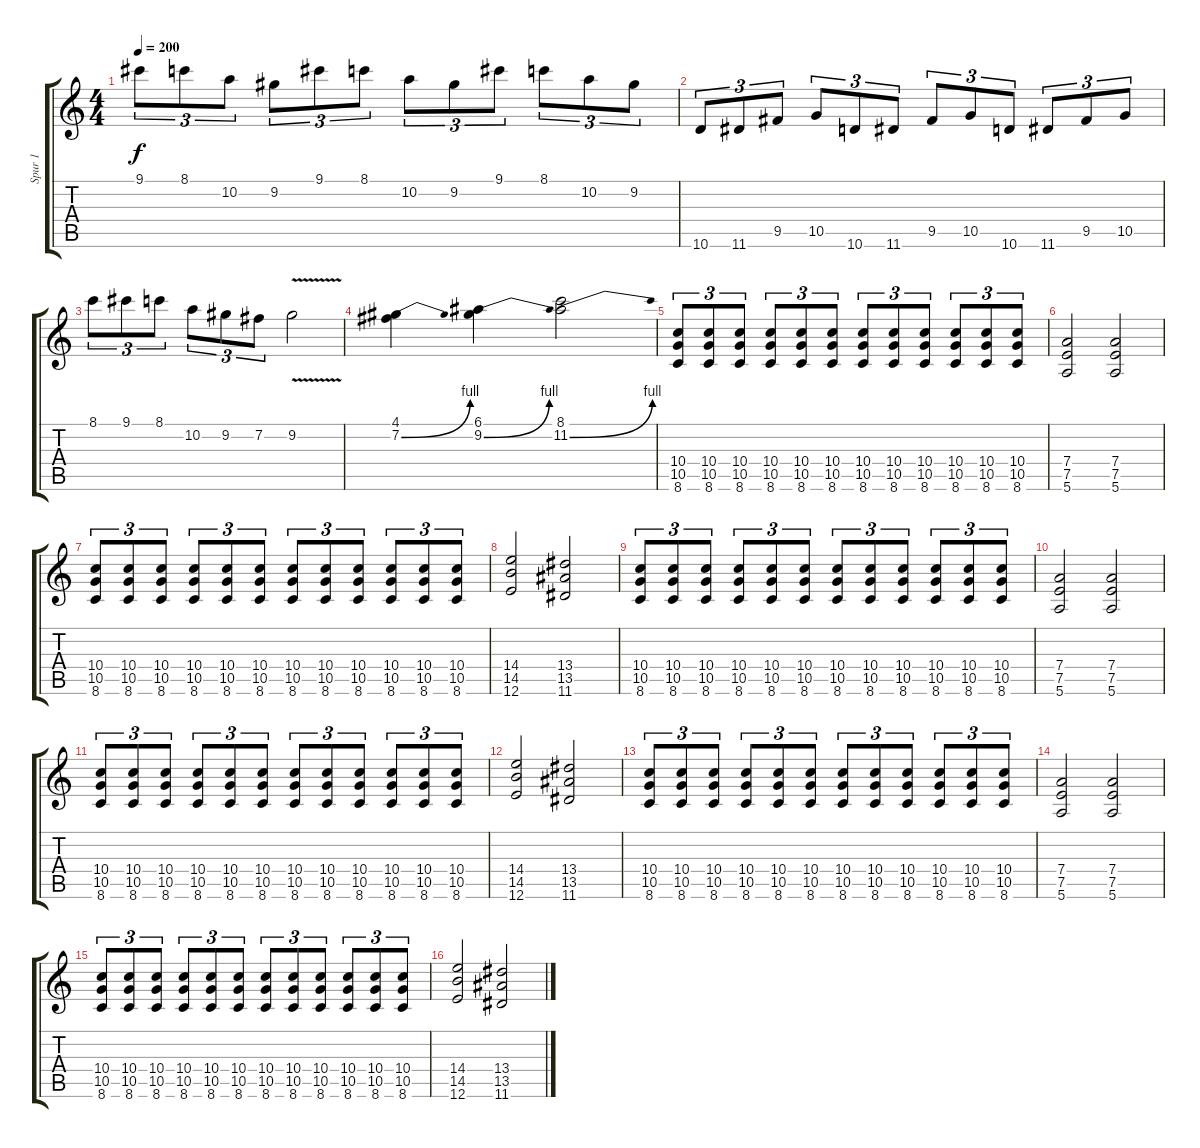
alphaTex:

\track ("Spur 1" "Spur 1") {instrument overdrivenguitar}
\staff {score tabs}
\tuning (E4 B3 G3 D3 A2 E2) {hide}
\ts (4 4)
\tempo 200
\clef g2
\ks c
9.1.8{tu (3 2) dy f} 8.1.8{tu (3 2)} 10.2.8{tu (3 2)} 9.2.8{tu (3 2)} 9.1.8{tu (3 2)} 8.1.8{tu (3 2)} 10.2.8{tu (3 2)} 9.2.8{tu (3 2)} 9.1.8{tu (3 2)} 8.1.8{tu (3 2)} 10.2.8{tu (3 2)} 9.2.8{tu (3 2)} |
10.6.8{tu (3 2)} 11.6.8{tu (3 2)} 9.5.8{tu (3 2)} 10.5.8{tu (3 2)} 10.6.8{tu (3 2)} 11.6.8{tu (3 2)} 9.5.8{tu (3 2)} 10.5.8{tu (3 2)} 10.6.8{tu (3 2)} 11.6.8{tu (3 2)} 9.5.8{tu (3 2)} 10.5.8{tu (3 2)} |
8.1.8{tu (3 2)} 9.1.8{tu (3 2)} 8.1.8{tu (3 2)} 10.2.8{tu (3 2)} 9.2.8{tu (3 2)} 7.2.8{tu (3 2)} 9.2{v}.2 |
(4.1 7.2{be (bend 0 0 60 4)}).4 (6.1 9.2{be (bend 0 0 60 4)}).4 (8.1 11.2{be (bend 0 0 60 4)}).2 |
(10.4 10.5 8.6).8{tu (3 2)} (10.4 10.5 8.6).8{tu (3 2)} (10.4 10.5 8.6).8{tu (3 2)} (10.4 10.5 8.6).8{tu (3 2)} (10.4 10.5 8.6).8{tu (3 2)} (10.4 10.5 8.6).8{tu (3 2)} (10.4 10.5 8.6).8{tu (3 2)} (10.4 10.5 8.6).8{tu (3 2)} (10.4 10.5 8.6).8{tu (3 2)} (10.4 10.5 8.6).8{tu (3 2)} (10.4 10.5 8.6).8{tu (3 2)} (10.4 10.5 8.6).8{tu (3 2)} |
(7.4 7.5 5.6).2 (7.4 7.5 5.6).2 |
(10.4 10.5 8.6).8{tu (3 2)} (10.4 10.5 8.6).8{tu (3 2)} (10.4 10.5 8.6).8{tu (3 2)} (10.4 10.5 8.6).8{tu (3 2)} (10.4 10.5 8.6).8{tu (3 2)} (10.4 10.5 8.6).8{tu (3 2)} (10.4 10.5 8.6).8{tu (3 2)} (10.4 10.5 8.6).8{tu (3 2)} (10.4 10.5 8.6).8{tu (3 2)} (10.4 10.5 8.6).8{tu (3 2)} (10.4 10.5 8.6).8{tu (3 2)} (10.4 10.5 8.6).8{tu (3 2)} |
(14.4 14.5 12.6).2 (13.4 13.5 11.6).2 |
(10.4 10.5 8.6).8{tu (3 2)} (10.4 10.5 8.6).8{tu (3 2)} (10.4 10.5 8.6).8{tu (3 2)} (10.4 10.5 8.6).8{tu (3 2)} (10.4 10.5 8.6).8{tu (3 2)} (10.4 10.5 8.6).8{tu (3 2)} (10.4 10.5 8.6).8{tu (3 2)} (10.4 10.5 8.6).8{tu (3 2)} (10.4 10.5 8.6).8{tu (3 2)} (10.4 10.5 8.6).8{tu (3 2)} (10.4 10.5 8.6).8{tu (3 2)} (10.4 10.5 8.6).8{tu (3 2)} |
(7.4 7.5 5.6).2 (7.4 7.5 5.6).2 |
(10.4 10.5 8.6).8{tu (3 2)} (10.4 10.5 8.6).8{tu (3 2)} (10.4 10.5 8.6).8{tu (3 2)} (10.4 10.5 8.6).8{tu (3 2)} (10.4 10.5 8.6).8{tu (3 2)} (10.4 10.5 8.6).8{tu (3 2)} (10.4 10.5 8.6).8{tu (3 2)} (10.4 10.5 8.6).8{tu (3 2)} (10.4 10.5 8.6).8{tu (3 2)} (10.4 10.5 8.6).8{tu (3 2)} (10.4 10.5 8.6).8{tu (3 2)} (10.4 10.5 8.6).8{tu (3 2)} |
(14.4 14.5 12.6).2 (13.4 13.5 11.6).2 |
(10.4 10.5 8.6).8{tu (3 2)} (10.4 10.5 8.6).8{tu (3 2)} (10.4 10.5 8.6).8{tu (3 2)} (10.4 10.5 8.6).8{tu (3 2)} (10.4 10.5 8.6).8{tu (3 2)} (10.4 10.5 8.6).8{tu (3 2)} (10.4 10.5 8.6).8{tu (3 2)} (10.4 10.5 8.6).8{tu (3 2)} (10.4 10.5 8.6).8{tu (3 2)} (10.4 10.5 8.6).8{tu (3 2)} (10.4 10.5 8.6).8{tu (3 2)} (10.4 10.5 8.6).8{tu (3 2)} |
(7.4 7.5 5.6).2 (7.4 7.5 5.6).2 |
(10.4 10.5 8.6).8{tu (3 2)} (10.4 10.5 8.6).8{tu (3 2)} (10.4 10.5 8.6).8{tu (3 2)} (10.4 10.5 8.6).8{tu (3 2)} (10.4 10.5 8.6).8{tu (3 2)} (10.4 10.5 8.6).8{tu (3 2)} (10.4 10.5 8.6).8{tu (3 2)} (10.4 10.5 8.6).8{tu (3 2)} (10.4 10.5 8.6).8{tu (3 2)} (10.4 10.5 8.6).8{tu (3 2)} (10.4 10.5 8.6).8{tu (3 2)} (10.4 10.5 8.6).8{tu (3 2)} |
(14.4 14.5 12.6).2 (13.4 13.5 11.6).2
